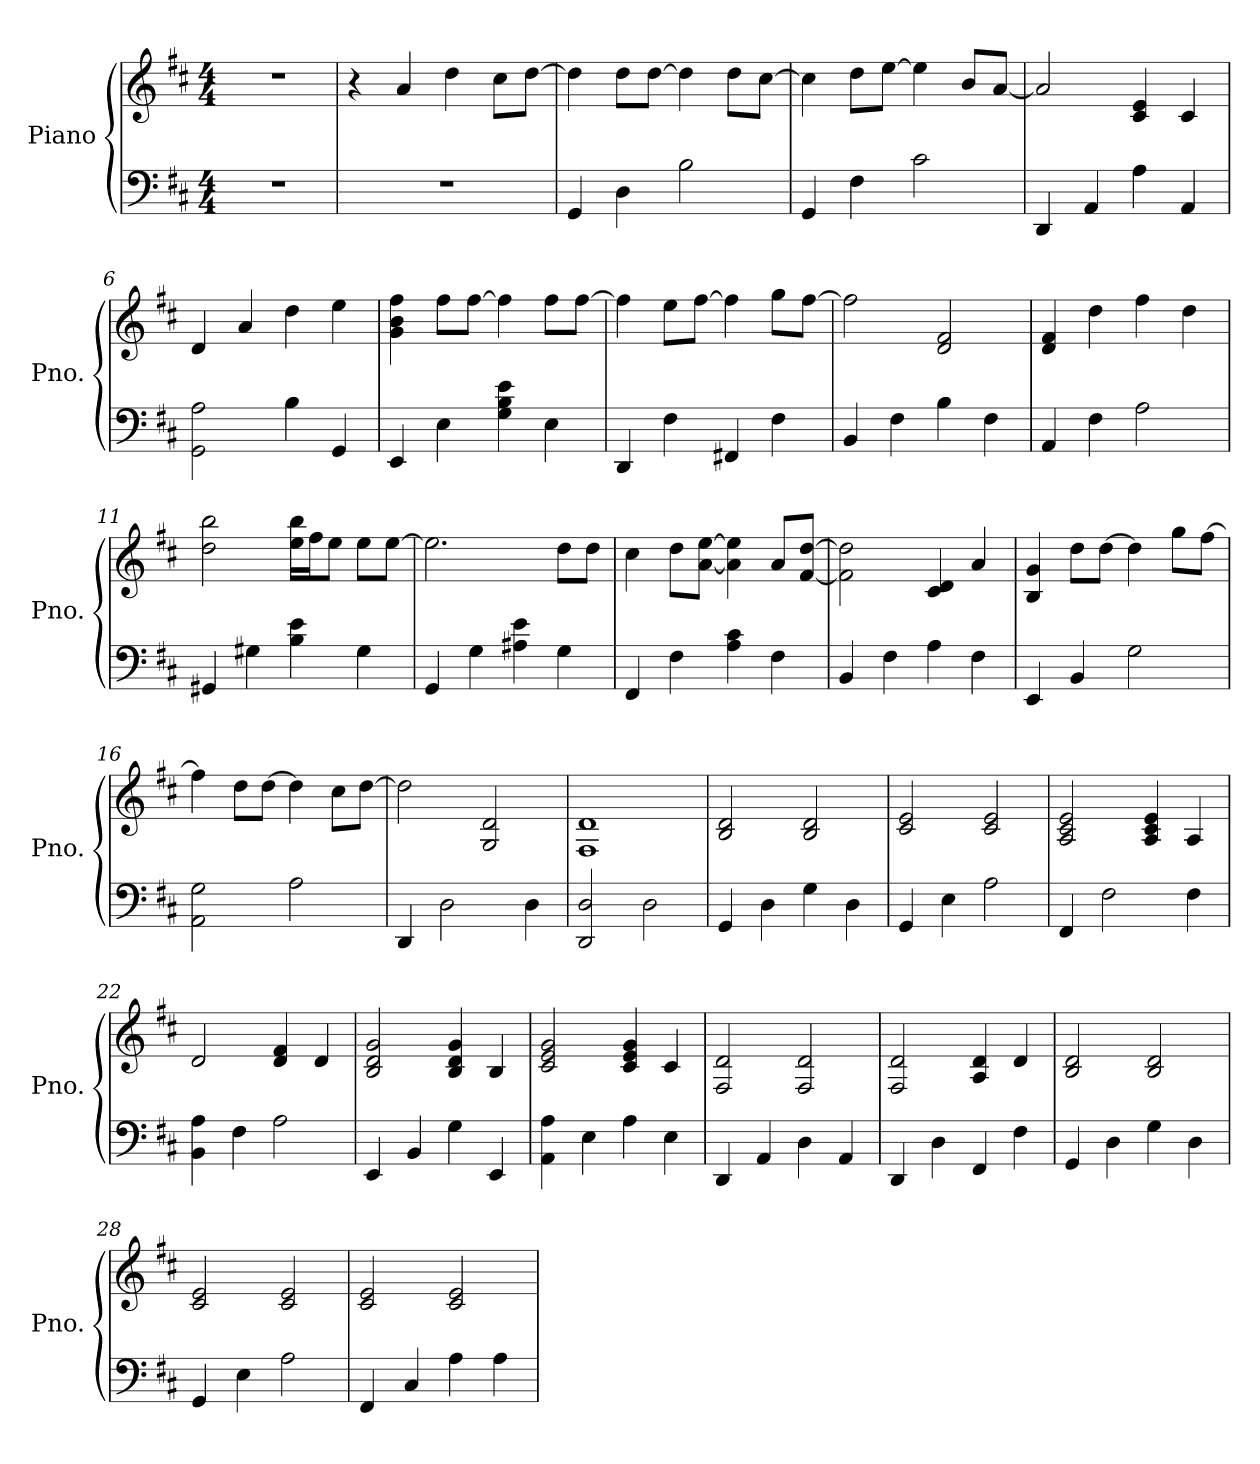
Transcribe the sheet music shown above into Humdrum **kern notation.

**kern	**kern
*part1	*part1
*staff2	*staff1
*I"Piano	*
*I'Pno.	*
*clefF4	*clefG2
*k[f#c#]	*k[f#c#]
*M4/4	*M4/4
*MM124	*MM124
=1	=1
1r	1r
=2	=2
1r	4r
.	4a/
.	4dd\
.	8cc#\L
.	[8dd\J
=3	=3
4GG/	4dd\]
4D\	8dd\L
.	[8dd\J
2B\	4dd\]
.	8dd\L
.	[8cc#\J
=4	=4
4GG/	4cc#\]
4F#\	8dd\L
.	[8ee\J
2c#\	4ee\]
.	8b/L
.	[8a/J
!!LO:LB:g=z
=5	=5
4DD/	2a/]
4AA/	.
4A\	4c#/ 4e/
4AA/	4c#/
=6	=6
2GG\ 2A\	4d/
.	4a/
4B\	4dd\
4GG/	4ee\
=7	=7
4EE/	4g\ 4b\ 4ff#\
4E\	8ff#\L
.	[8ff#\J
4G\ 4B\ 4e\	4ff#\]
4E\	8ff#\L
.	[8ff#\J
=8	=8
4DD/	4ff#\]
4F#\	8ee\L
.	[8ff#\J
4FF#X/	4ff#\]
4F#\	8gg\L
.	[8ff#\J
!!LO:LB:g=z
=9	=9
4BB/	2ff#\]
4F#\	.
4B\	2d/ 2f#/
4F#\	.
=10	=10
4AA/	4d/ 4f#/
4F#\	4dd\
2A\	4ff#\
.	4dd\
=11	=11
4GG#X/	2dd\ 2bb\
4G#X\	.
4B\ 4e\	16ee\ 16bb\LL
.	16ff#\J
.	8ee\J
4G#\	8ee\L
.	[8ee\J
=12	=12
4GG/	2.ee\]
4G\	.
4A#X\ 4e\	.
4G\	8dd\L
.	8dd\J
!!LO:LB:g=z
=13	=13
4FF#/	4cc#\
4F#\	8dd\L
.	[8a\ [8ee\J
4A\ 4c#\	4a\] 4ee\]
4F#\	8a/L
.	[8f#/ [8dd/J
=14	=14
4BB/	2f#\] 2dd\]
4F#\	.
4A\	4c#/ 4d/
4F#\	4a/
=15	=15
4EE/	4B/ 4g/
4BB/	8dd\L
.	[8dd\J
2G\	4dd\]
.	8gg\L
.	[8ff#\J
=16	=16
2AA\ 2G\	4ff#\]
.	8dd\L
.	[8dd\J
2A\	4dd\]
.	8cc#\L
.	[8dd\J
!!LO:LB:g=z
=17	=17
4DD/	2dd\]
2D\	.
.	2G/ 2d/
4D\	.
=18	=18
2DD/ 2D/	1F# 1d
2D\	.
=19	=19
4GG/	2B/ 2d/
4D\	.
4G\	2B/ 2d/
4D\	.
=20	=20
4GG/	2c#/ 2e/
4E\	.
2A\	2c#/ 2e/
!!LO:PB:g=z
=21	=21
4FF#/	2A/ 2c#/ 2e/
2F#\	.
.	4A/ 4c#/ 4e/
4F#\	4A/
=22	=22
4BB\ 4A\	2d/
4F#\	.
2A\	4d/ 4f#/
.	4d/
=23	=23
4EE/	2B/ 2d/ 2g/
4BB/	.
4G\	4B/ 4d/ 4g/
4EE/	4B/
=24	=24
4AA\ 4A\	2c#/ 2e/ 2g/
4E\	.
4A\	4c#/ 4e/ 4g/
4E\	4c#/
!!LO:LB:g=z
=25	=25
4DD/	2F#/ 2d/
4AA/	.
4D\	2F#/ 2d/
4AA/	.
=26	=26
4DD/	2F#/ 2d/
4D\	.
4FF#/	4A/ 4d/
4F#\	4d/
=27	=27
4GG/	2B/ 2d/
4D\	.
4G\	2B/ 2d/
4D\	.
=28	=28
4GG/	2c#/ 2e/
4E\	.
2A\	2c#/ 2e/
!!LO:LB:g=z
=29	=29
4FF#/	2c#/ 2e/
4C#/	.
4A\	2c#/ 2e/
4A\	.
=	=
*-	*-
